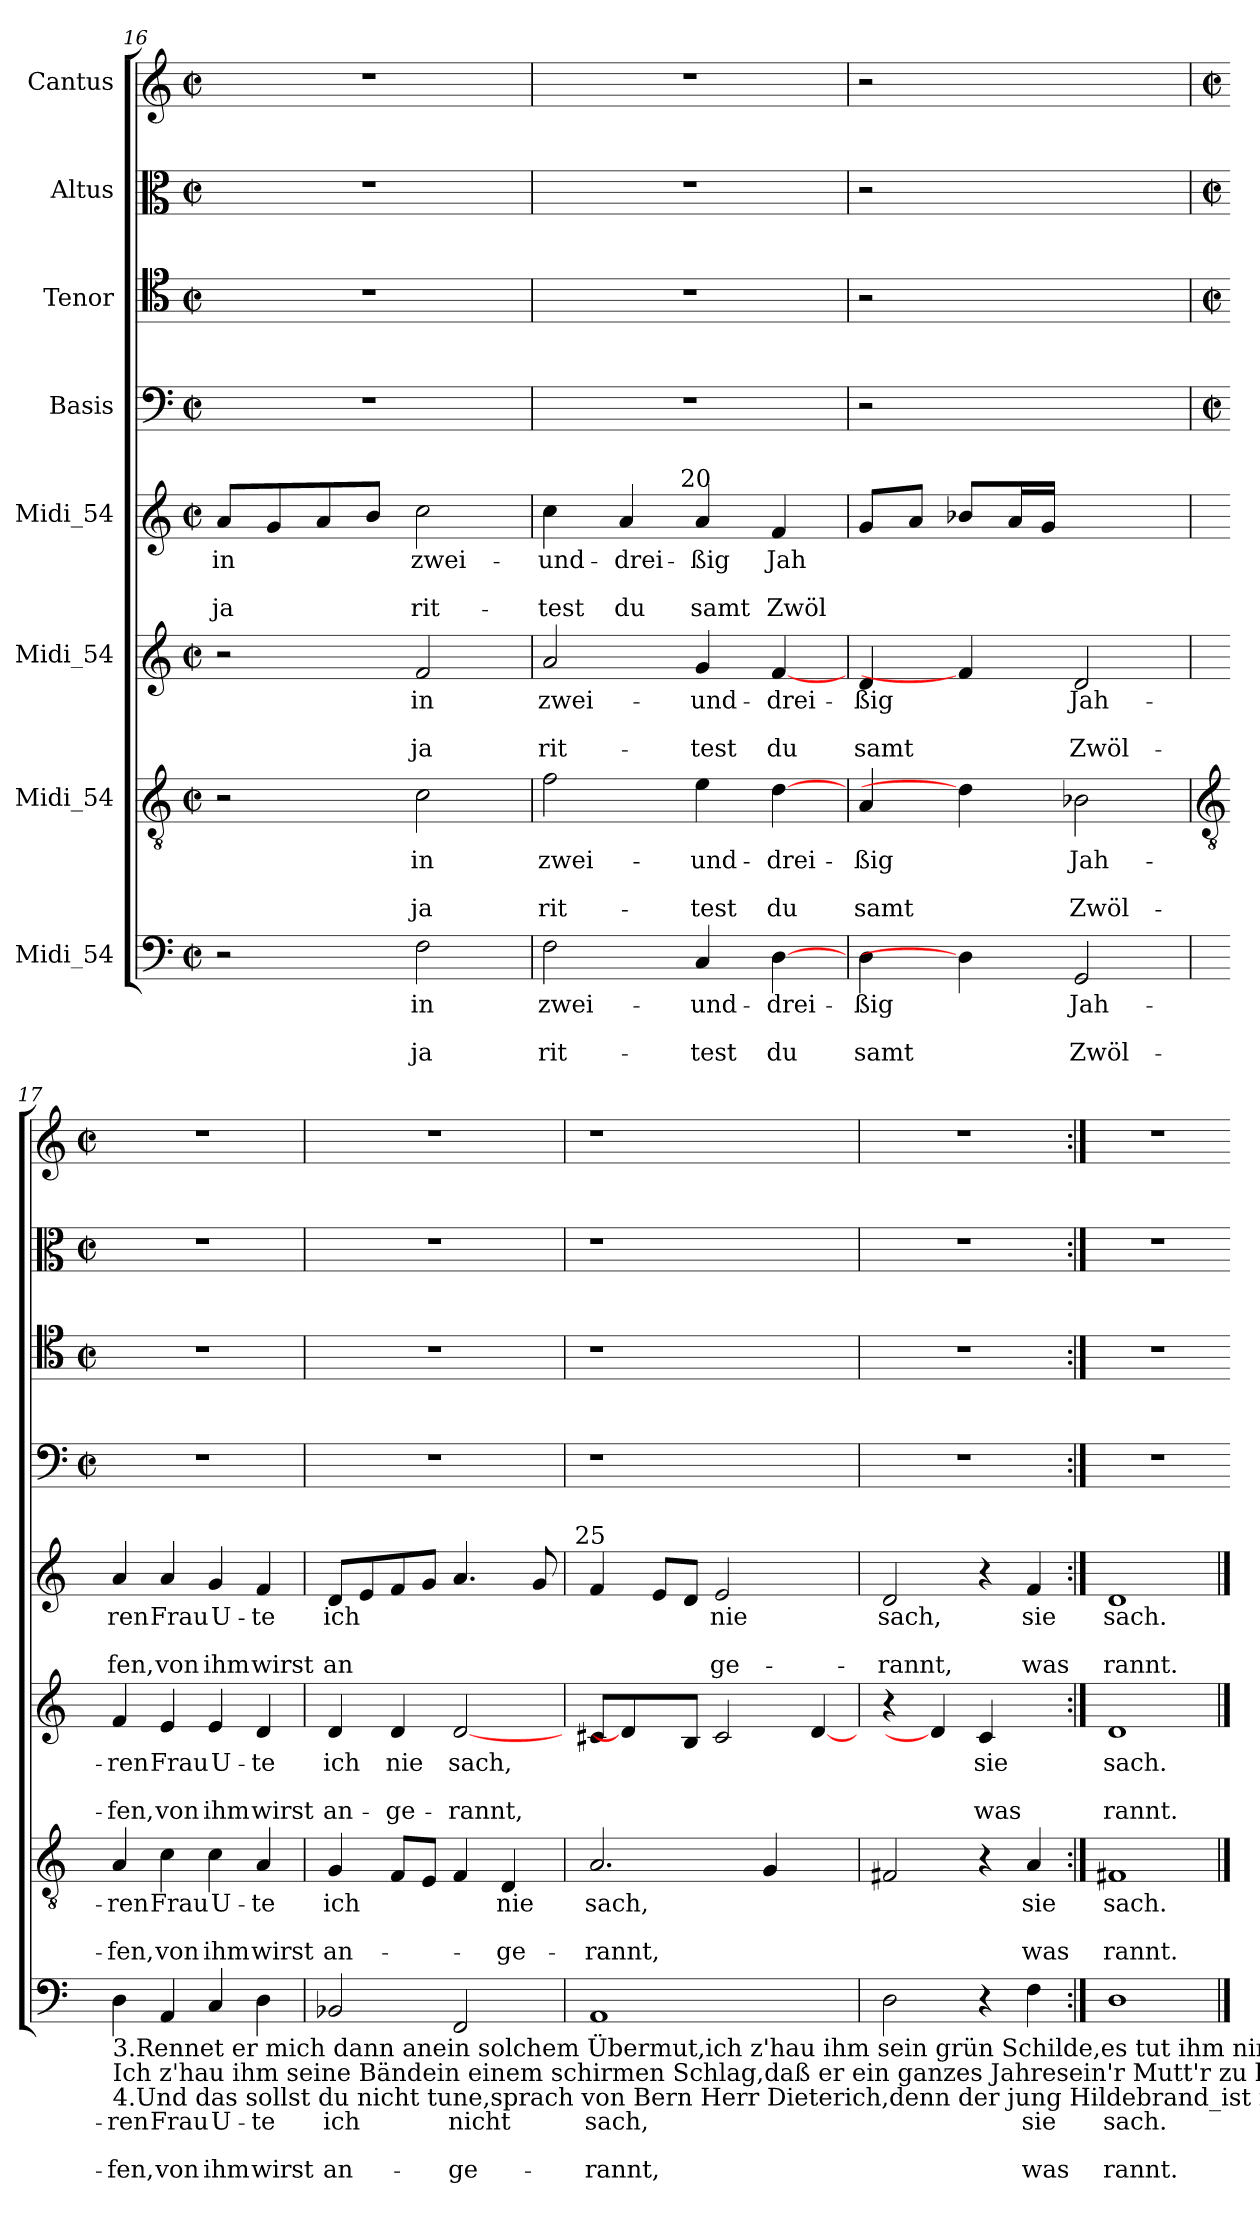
**kern	**text	**text	**text	**kern	**text	**text	**text	**kern	**text	**text	**text	**kern	**text	**text	**text	**kern	**kern	**kern	**kern
*part8	*part8	*part8	*part8	*part7	*part7	*part7	*part7	*part6	*part6	*part6	*part6	*part5	*part5	*part5	*part5	*part4	*part3	*part2	*part1
*staff8	*staff8	*staff8	*staff8	*staff7	*staff7	*staff7	*staff7	*staff6	*staff6	*staff6	*staff6	*staff5	*staff5	*staff5	*staff5	*staff4	*staff3	*staff2	*staff1
*I"Midi_54	*	*	*	*I"Midi_54	*	*	*	*I"Midi_54	*	*	*	*I"Midi_54	*	*	*	*I"Basis	*I"Tenor	*I"Altus	*I"Cantus
*clefF4	*	*	*	*clefGv2	*	*	*	*clefG2	*	*	*	*clefG2	*	*	*	*clefF4	*clefC4	*clefC3	*clefG2
*k[]	*	*	*	*k[]	*	*	*	*k[]	*	*	*	*k[]	*	*	*	*k[]	*k[]	*k[]	*k[]
*C:	*	*	*	*C:	*	*	*	*C:	*	*	*	*C:	*	*	*	*C:	*C:	*C:	*C:
*M2/2	*	*	*	*M2/2	*	*	*	*M2/2	*	*	*	*M2/2	*	*	*	*M2/2	*M2/2	*M2/2	*M2/2
*met(c|)	*	*	*	*met(c|)	*	*	*	*met(c|)	*	*	*	*met(c|)	*	*	*	*met(c|)	*met(c|)	*met(c|)	*met(c|)
=16	=16	=16	=16	=16	=16	=16	=16	=16	=16	=16	=16	=16	=16	=16	=16	=16	=16	=16	=16
!	!	!	!	!	!	!	!	!	!	!	!	!	!LO:LY:b	!	!LO:LY:b	!	!	!	!
2r	.	.	.	2r	.	.	.	2r	.	.	.	8aL	in	.	ja	1r	1r	1r	1r
.	.	.	.	.	.	.	.	.	.	.	.	8g	.	.	.	.	.	.	.
.	.	.	.	.	.	.	.	.	.	.	.	8a	.	.	.	.	.	.	.
.	.	.	.	.	.	.	.	.	.	.	.	8bJ	.	.	.	.	.	.	.
!	!LO:LY:b	!	!LO:LY:b	!	!LO:LY:b	!	!LO:LY:b	!	!LO:LY:b	!	!LO:LY:b	!	!LO:LY:b	!	!LO:LY:b	!	!	!	!
2F	in	.	ja	2c	in	.	ja	2f	in	.	ja	2cc	zwei-	.	-rit-	.	.	.	.
=16	=16	=16	=16	=16	=16	=16	=16	=16	=16	=16	=16	=16	=16	=16	=16	=16	=16	=16	=16
!	!LO:LY:b	!	!LO:LY:b	!	!LO:LY:b	!	!LO:LY:b	!	!LO:LY:b	!	!LO:LY:b	!	!LO:LY:b	!	!LO:LY:b	!	!	!	!
2F	zwei-	.	-rit-	2f	zwei-	.	-rit-	2a	zwei-	.	-rit-	4cc	-und-	.	-test	1r	1r	1r	1r
!	!	!	!	!	!	!	!	!	!	!	!	!	!LO:LY:b	!	!LO:LY:b	!	!	!	!
.	.	.	.	.	.	.	.	.	.	.	.	4a	drei-	.	-du	.	.	.	.
!	!	!	!	!	!	!	!	!	!	!	!	!LO:TX:a:cj:t=20	!	!	!	!	!	!	!
!	!LO:LY:b	!	!LO:LY:b	!	!LO:LY:b	!	!LO:LY:b	!	!LO:LY:b	!	!LO:LY:b	!	!LO:LY:b	!	!LO:LY:b	!	!	!	!
4C	-und-	.	-test	4e	-und-	.	-test	4g	-und-	.	-test	4a	ßig	.	samt	.	.	.	.
!	!LO:LY:b	!	!LO:LY:b	!	!LO:LY:b	!	!LO:LY:b	!	!LO:LY:b	!	!LO:LY:b	!	!LO:LY:b	!	!LO:LY:b	!	!	!	!
[4D	drei-	.	-du	[4d	drei-	.	-du	[4f	drei-	.	-du	4f	Jah	.	Zwöl	.	.	.	.
=16	=16	=16	=16	=16	=16	=16	=16	=16	=16	=16	=16	=16	=16	=16	=16	=16	=16	=16	=16
!	!LO:LY:b	!	!LO:LY:b	!	!LO:LY:b	!	!LO:LY:b	!	!LO:LY:b	!	!LO:LY:b	!	!	!	!	!	!	!	!
4D	ßig	.	samt	4A	ßig	.	samt	4d	ßig	.	samt	8gL	.	.	.	2r	2r	2r	2r
.	.	.	.	.	.	.	.	.	.	.	.	8aJ	.	.	.	.	.	.	.
4D]	.	.	.	4d]	.	.	.	4f]	.	.	.	8b-XL	.	.	.	.	.	.	.
.	.	.	.	.	.	.	.	.	.	.	.	16aL	.	.	.	.	.	.	.
.	.	.	.	.	.	.	.	.	.	.	.	16gJJ	.	.	.	.	.	.	.
!	!LO:LY:b	!	!LO:LY:b	!	!LO:LY:b	!	!LO:LY:b	!	!LO:LY:b	!	!LO:LY:b	!	!	!	!	!	!	!	!
2GG	Jah-	.	-Zwöl-	2B-X	Jah-	.	-Zwöl-	2d	Jah-	.	-Zwöl-	2ryy	.	.	.	2ryy	2ryy	2ryy	2ryy
!!LO:LB:g=z
=17	=17	=17	=17	=17	=17	=17	=17	=17	=17	=17	=17	=17	=17	=17	=17	=17	=17	=17	=17
*	*	*	*	*clefGv2	*	*	*	*	*	*	*	*	*	*	*	*	*	*	*
*	*	*	*	*	*	*	*	*	*	*	*	*	*	*	*	*M2/2	*M2/2	*M2/2	*M2/2
*	*	*	*	*	*	*	*	*	*	*	*	*	*	*	*	*met(c|)	*met(c|)	*met(c|)	*met(c|)
!LO:TX:b:t=3.Rennet er mich dann anein solchem Übermut,ich z'hau ihm sein grün Schilde,es tut ihm nimmer gut.	!	!	!	!	!	!	!	!	!	!	!	!	!	!	!	!	!	!	!
!LO:TX:b:t=Ich z'hau ihm seine Bändein einem schirmen Schlag,daß er ein ganzes Jahresein'r Mutt'r zu klagen hat.	!	!	!	!	!	!	!	!	!	!	!	!	!	!	!	!	!	!	!
!LO:TX:b:t=4.Und das sollst du nicht tune,sprach von Bern Herr Dieterich,denn der jung Hildebrand_ist mir von Herzen lieb.Du sollst ihm schön zusprechenwohl  durch den Willen mein,daß er dich lasse reiten,so lieb ich ihm mag sein.	!	!	!	!	!	!	!	!	!	!	!	!	!	!	!	!	!	!	!
!	!LO:LY:b	!	!LO:LY:b	!	!LO:LY:b	!	!LO:LY:b	!	!LO:LY:b	!	!LO:LY:b	!	!LO:LY:b	!	!LO:LY:b	!	!	!	!
4D	-ren	.	fen,	4A	-ren	.	fen,	4f	-ren	.	fen,	4a	ren	.	fen,	1r	1r	1r	1r
!	!LO:LY:b	!	!LO:LY:b	!	!LO:LY:b	!	!LO:LY:b	!	!LO:LY:b	!	!LO:LY:b	!	!LO:LY:b	!	!LO:LY:b	!	!	!	!
4AA	Frau	.	von	4c	Frau	.	von	4e	Frau	.	von	4a	Frau	.	von	.	.	.	.
!	!LO:LY:b	!	!LO:LY:b	!	!LO:LY:b	!	!LO:LY:b	!	!LO:LY:b	!	!LO:LY:b	!	!LO:LY:b	!	!LO:LY:b	!	!	!	!
4C	U-	.	-ihm	4c	U-	.	-ihm	4e	U-	.	-ihm	4g	U-	.	-ihm	.	.	.	.
!	!LO:LY:b	!	!LO:LY:b	!	!LO:LY:b	!	!LO:LY:b	!	!LO:LY:b	!	!LO:LY:b	!	!LO:LY:b	!	!LO:LY:b	!	!	!	!
4D	te	.	wirst	4A	te	.	wirst	4d	te	.	wirst	4f	te	.	wirst	.	.	.	.
=18	=18	=18	=18	=18	=18	=18	=18	=18	=18	=18	=18	=18	=18	=18	=18	=18	=18	=18	=18
!	!LO:LY:b	!	!LO:LY:b	!	!LO:LY:b	!	!LO:LY:b	!	!LO:LY:b	!	!LO:LY:b	!	!LO:LY:b	!	!LO:LY:b	!	!	!	!
2BB-X	ich	.	an-	4G	ich	.	an-	4d	ich	.	an-	8dL	ich	.	an	1r	1r	1r	1r
.	.	.	.	.	.	.	.	.	.	.	.	8e	.	.	.	.	.	.	.
!	!	!	!	!	!	!	!	!	!LO:LY:b	!	!LO:LY:b	!	!	!	!	!	!	!	!
.	.	.	.	8FL	.	.	.	4d	-nie	.	ge-	8f	.	.	.	.	.	.	.
.	.	.	.	8EJ	.	.	.	.	.	.	.	8gJ	.	.	.	.	.	.	.
!	!LO:LY:b	!	!LO:LY:b	!	!	!	!	!	!LO:LY:b	!	!LO:LY:b	!	!	!	!	!	!	!	!
2FF	-nicht	.	ge-	4F	.	.	.	[2d	-sach,	.	rannt,	4.a	.	.	.	.	.	.	.
!	!	!	!	!	!LO:LY:b	!	!LO:LY:b	!	!	!	!	!	!	!	!	!	!	!	!
.	.	.	.	4D	-nie	.	ge-	.	.	.	.	.	.	.	.	.	.	.	.
.	.	.	.	.	.	.	.	.	.	.	.	8g	.	.	.	.	.	.	.
=18	=18	=18	=18	=18	=18	=18	=18	=18	=18	=18	=18	=18	=18	=18	=18	=18	=18	=18	=18
!	!	!	!	!	!	!	!	!	!	!	!	!LO:TX:a:cj:t=25	!	!	!	!	!	!	!
!	!LO:LY:b	!	!LO:LY:b	!	!LO:LY:b	!	!LO:LY:b	!	!	!	!	!	!	!	!	!	!	!	!
1AA	-sach,	.	rannt,	2.A	-sach,	.	rannt,	8c#XL	.	.	.	4f	.	.	.	1r	1r	1r	1r
.	.	.	.	.	.	.	.	4d]	.	.	.	.	.	.	.	.	.	.	.
.	.	.	.	.	.	.	.	.	.	.	.	8eL	.	.	.	.	.	.	.
.	.	.	.	.	.	.	.	8BJ	.	.	.	8dJ	.	.	.	.	.	.	.
!	!	!	!	!	!	!	!	!	!	!	!	!	!LO:LY:b	!	!LO:LY:b	!	!	!	!
.	.	.	.	.	.	.	.	2c#	.	.	.	2e	nie	.	ge-	.	.	.	.
.	.	.	.	4G	.	.	.	.	.	.	.	.	.	.	.	.	.	.	.
4ryy	.	.	.	4ryy	.	.	.	[4d	.	.	.	4ryy	.	.	.	4ryy	4ryy	4ryy	4ryy
=18	=18	=18	=18	=18	=18	=18	=18	=18	=18	=18	=18	=18	=18	=18	=18	=18	=18	=18	=18
!	!	!	!	!	!	!	!	!	!	!	!	!	!LO:LY:b	!	!LO:LY:b	!	!	!	!
2D	.	.	.	2F#X	.	.	.	4r	.	.	.	2d	-sach,	.	rannt,	1r	1r	1r	1r
.	.	.	.	.	.	.	.	4d]	.	.	.	.	.	.	.	.	.	.	.
!	!	!	!	!	!	!	!	!	!LO:LY:b	!	!LO:LY:b	!	!	!	!	!	!	!	!
4r	.	.	.	4r	.	.	.	4c	sie	.	was	4r	.	.	.	.	.	.	.
!	!LO:LY:b	!	!LO:LY:b	!	!LO:LY:b	!	!LO:LY:b	!	!	!	!	!	!LO:LY:b	!	!LO:LY:b	!	!	!	!
4F	sie	.	was	4A	sie	.	was	4ryy	.	.	.	4f	sie	.	was	.	.	.	.
=19:|!	=19:|!	=19:|!	=19:|!	=19:|!	=19:|!	=19:|!	=19:|!	=19:|!	=19:|!	=19:|!	=19:|!	=19:|!	=19:|!	=19:|!	=19:|!	=19:|!	=19:|!	=19:|!	=19:|!
!	!LO:LY:b	!	!LO:LY:b	!	!LO:LY:b	!	!LO:LY:b	!	!LO:LY:b	!	!LO:LY:b	!	!LO:LY:b	!	!LO:LY:b	!	!	!	!
1D	sach.	.	rannt.	1F#X	sach.	.	rannt.	1d	sach.	.	rannt.	1d	sach.	.	rannt.	1r	1r	1r	1r
==	=	=	=	==	=	=	=	==	=	=	=	==	=	=	=	=	=	=	=
*-	*-	*-	*-	*-	*-	*-	*-	*-	*-	*-	*-	*-	*-	*-	*-	*-	*-	*-	*-
